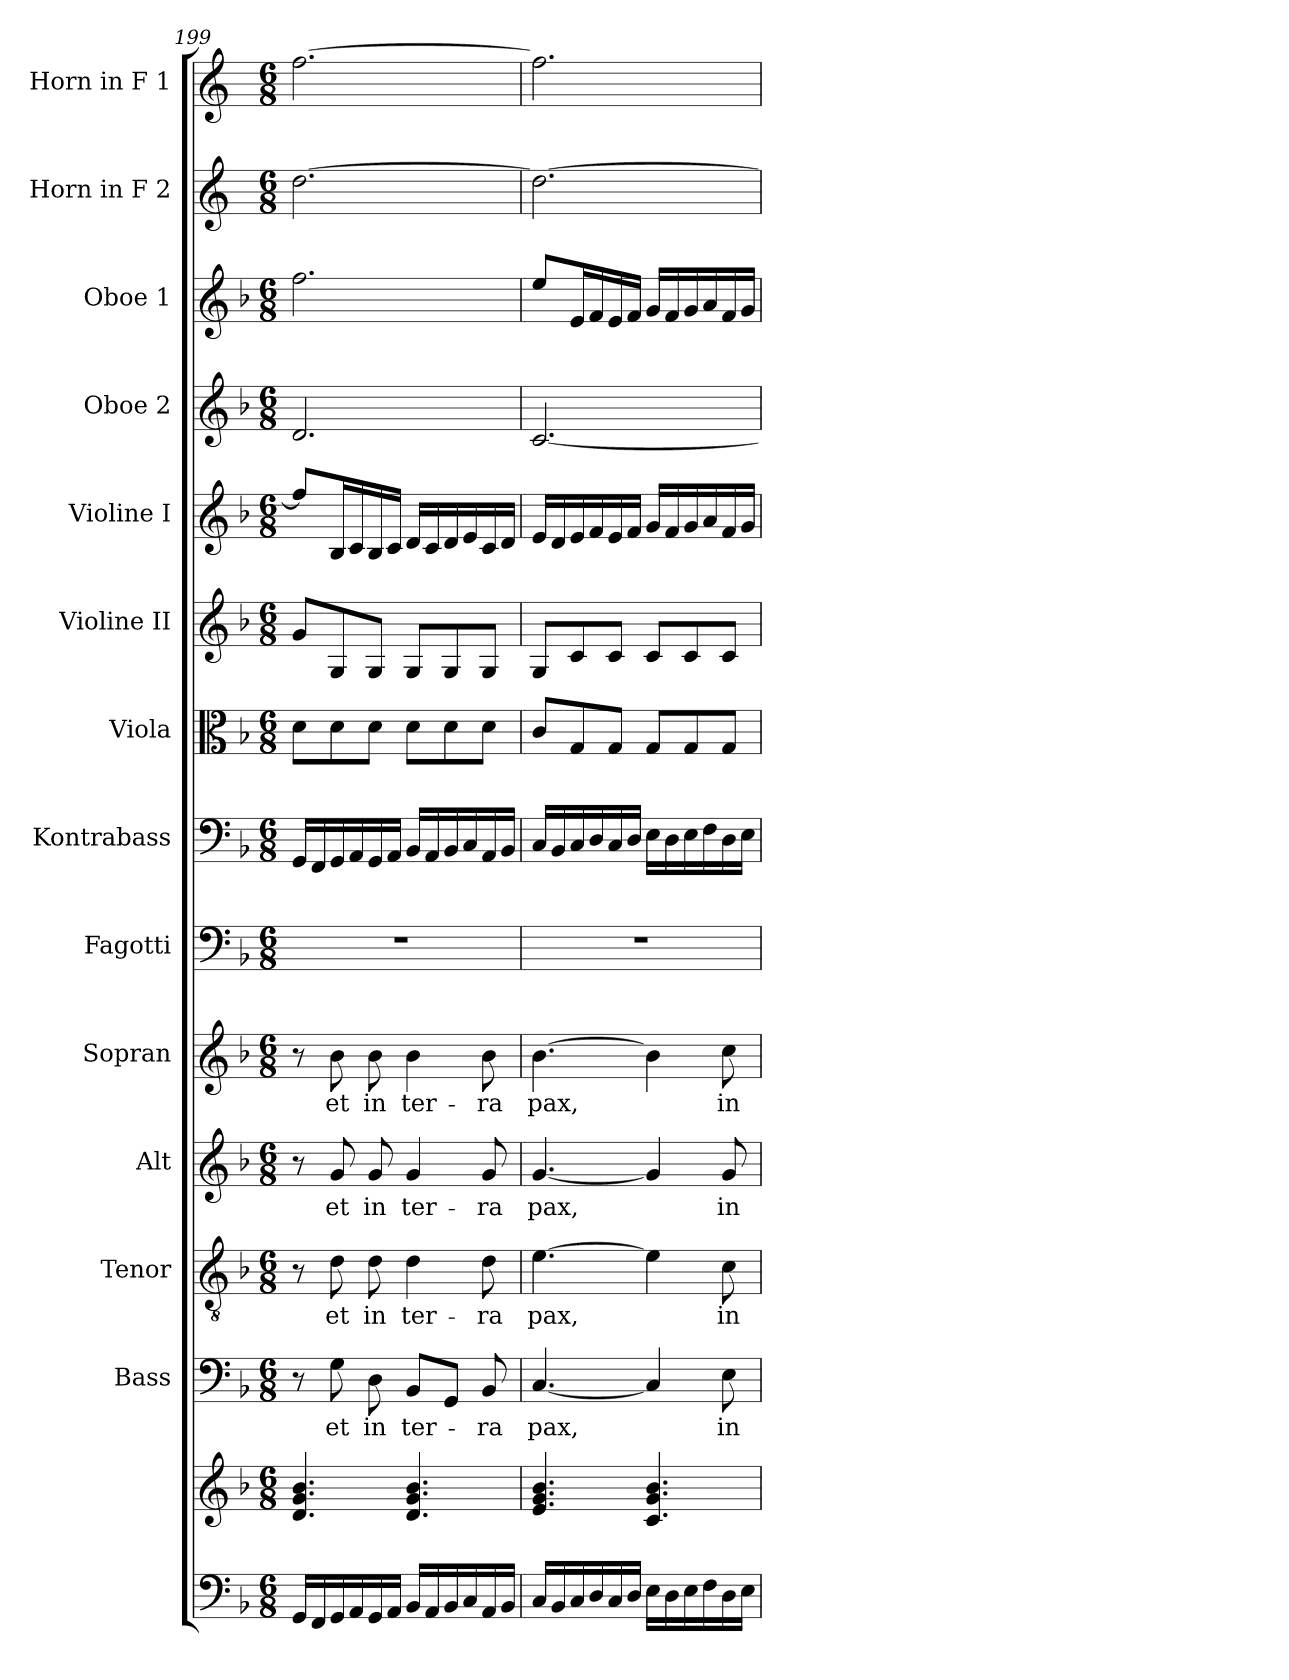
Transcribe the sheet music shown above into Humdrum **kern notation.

**kern	**kern	**kern	**text	**kern	**text	**kern	**text	**kern	**text	**kern	**kern	**kern	**kern	**kern	**kern	**kern	**kern	**kern
*part14	*part14	*part13	*part13	*part12	*part12	*part11	*part11	*part10	*part10	*part9	*part8	*part7	*part6	*part5	*part4	*part3	*part2	*part1
*staff15	*staff14	*staff13	*staff13	*staff12	*staff12	*staff11	*staff11	*staff10	*staff10	*staff9	*staff8	*staff7	*staff6	*staff5	*staff4	*staff3	*staff2	*staff1
*	*	*I"Bass	*	*I"Tenor	*	*I"Alt	*	*I"Sopran	*	*I"Fagotti	*I"Kontrabass	*I"Viola	*I"Violine II	*I"Violine I	*I"Oboe 2	*I"Oboe 1	*I"Horn in F 2	*I"Horn in F 1
*	*	*I'B.	*	*I'T.	*	*I'A.	*	*I'S.	*	*I'Fg.	*I'Kb.	*I'Vla.	*I'Vl. II	*I'Vl. I	*I'Ob. 2	*I'Ob. 1	*	*
*clefF4	*clefG2	*clefF4	*	*clefGv2	*	*clefG2	*	*clefG2	*	*clefF4	*clefF4	*clefC3	*clefG2	*clefG2	*clefG2	*clefG2	*clefG2	*clefG2
*	*	*	*	*	*	*	*	*	*	*	*ITrd7c12	*	*	*	*	*	*ITrd4c7	*ITrd4c7
*k[b-]	*k[b-]	*k[b-]	*	*k[b-]	*	*k[b-]	*	*k[b-]	*	*k[b-]	*k[b-]	*k[b-]	*k[b-]	*k[b-]	*k[b-]	*k[b-]	*k[b-]	*k[b-]
*F:	*F:	*F:	*	*F:	*	*F:	*	*F:	*	*F:	*F:	*F:	*F:	*F:	*F:	*F:	*F:	*F:
*M6/8	*M6/8	*M6/8	*	*M6/8	*	*M6/8	*	*M6/8	*	*M6/8	*M6/8	*M6/8	*M6/8	*M6/8	*M6/8	*M6/8	*M6/8	*M6/8
=199	=199	=199	=199	=199	=199	=199	=199	=199	=199	=199	=199	=199	=199	=199	=199	=199	=199	=199
16GG/LL	4.d/ 4.g/ 4.b-/	8r	.	8r	.	8r	.	8r	.	2.r	16GGG/LL	8d\L	8g/L	8ff/L]	2.d/	2.ff\	[2.g\	[2.b-\
16FF/	.	.	.	.	.	.	.	.	.	.	16FFF/	.	.	.	.	.	.	.
!	!	!	!LO:LY:b	!	!LO:LY:b	!	!LO:LY:b	!	!LO:LY:b	!	!	!	!	!	!	!	!	!
16GG/	.	8G\	et	8d\	et	8g/	et	8b-\	et	.	16GGG/	8d\	8G/	16B-/L	.	.	.	.
16AA/	.	.	.	.	.	.	.	.	.	.	16AAA/	.	.	16c/	.	.	.	.
!	!	!	!LO:LY:b	!	!LO:LY:b	!	!LO:LY:b	!	!LO:LY:b	!	!	!	!	!	!	!	!	!
16GG/	.	8D\	in	8d\	in	8g/	in	8b-\	in	.	16GGG/	8d\J	8G/J	16B-/	.	.	.	.
16AA/JJ	.	.	.	.	.	.	.	.	.	.	16AAA/JJ	.	.	16c/JJ	.	.	.	.
!	!	!	!LO:LY:b	!	!LO:LY:b	!	!LO:LY:b	!	!LO:LY:b	!	!	!	!	!	!	!	!	!
16BB-/LL	4.d/ 4.g/ 4.b-/	8BB-/L	ter-	4d\	ter-	4g/	ter-	4b-\	ter-	.	16BBB-/LL	8d\L	8G/L	16d/LL	.	.	.	.
16AA/	.	.	.	.	.	.	.	.	.	.	16AAA/	.	.	16c/	.	.	.	.
16BB-/	.	8GG/J	.	.	.	.	.	.	.	.	16BBB-/	8d\	8G/	16d/	.	.	.	.
16C/	.	.	.	.	.	.	.	.	.	.	16CC/	.	.	16e/	.	.	.	.
!	!	!	!LO:LY:b	!	!LO:LY:b	!	!LO:LY:b	!	!LO:LY:b	!	!	!	!	!	!	!	!	!
16AA/	.	8BB-/	-ra	8d\	-ra	8g/	-ra	8b-\	-ra	.	16AAA/	8d\J	8G/J	16c/	.	.	.	.
16BB-/JJ	.	.	.	.	.	.	.	.	.	.	16BBB-/JJ	.	.	16d/JJ	.	.	.	.
=200	=200	=200	=200	=200	=200	=200	=200	=200	=200	=200	=200	=200	=200	=200	=200	=200	=200	=200
!	!	!	!LO:LY:b	!	!LO:LY:b	!	!LO:LY:b	!	!LO:LY:b	!	!	!	!	!	!	!	!	!
16C/LL	4.e/ 4.g/ 4.b-/	[4.C/	pax,	[4.e\	pax,	[4.g/	pax,	[4.b-\	pax,	2.r	16CC/LL	8c/L	8G/L	16e/LL	[2.c/	8ee/L	2.g\_	2.b-\]
16BB-/	.	.	.	.	.	.	.	.	.	.	16BBB-/	.	.	16d/	.	.	.	.
16C/	.	.	.	.	.	.	.	.	.	.	16CC/	8G/	8c/	16e/	.	16e/L	.	.
16D/	.	.	.	.	.	.	.	.	.	.	16DD/	.	.	16f/	.	16f/	.	.
16C/	.	.	.	.	.	.	.	.	.	.	16CC/	8G/J	8c/J	16e/	.	16e/	.	.
16D/JJ	.	.	.	.	.	.	.	.	.	.	16DD/JJ	.	.	16f/JJ	.	16f/JJ	.	.
16E\LL	4.c/ 4.g/ 4.b-/	4C/]	.	4e\]	.	4g/]	.	4b-\]	.	.	16EE\LL	8G/L	8c/L	16g/LL	.	16g/LL	.	.
16D\	.	.	.	.	.	.	.	.	.	.	16DD\	.	.	16f/	.	16f/	.	.
16E\	.	.	.	.	.	.	.	.	.	.	16EE\	8G/	8c/	16g/	.	16g/	.	.
16F\	.	.	.	.	.	.	.	.	.	.	16FF\	.	.	16a/	.	16a/	.	.
!	!	!	!LO:LY:b	!	!LO:LY:b	!	!LO:LY:b	!	!LO:LY:b	!	!	!	!	!	!	!	!	!
16D\	.	8E\	in	8c\	in	8g/	in	8cc\	in	.	16DD\	8G/J	8c/J	16f/	.	16f/	.	.
16E\JJ	.	.	.	.	.	.	.	.	.	.	16EE\JJ	.	.	16g/JJ	.	16g/JJ	.	.
=	=	=	=	=	=	=	=	=	=	=	=	=	=	=	=	=	=	=
*-	*-	*-	*-	*-	*-	*-	*-	*-	*-	*-	*-	*-	*-	*-	*-	*-	*-	*-
